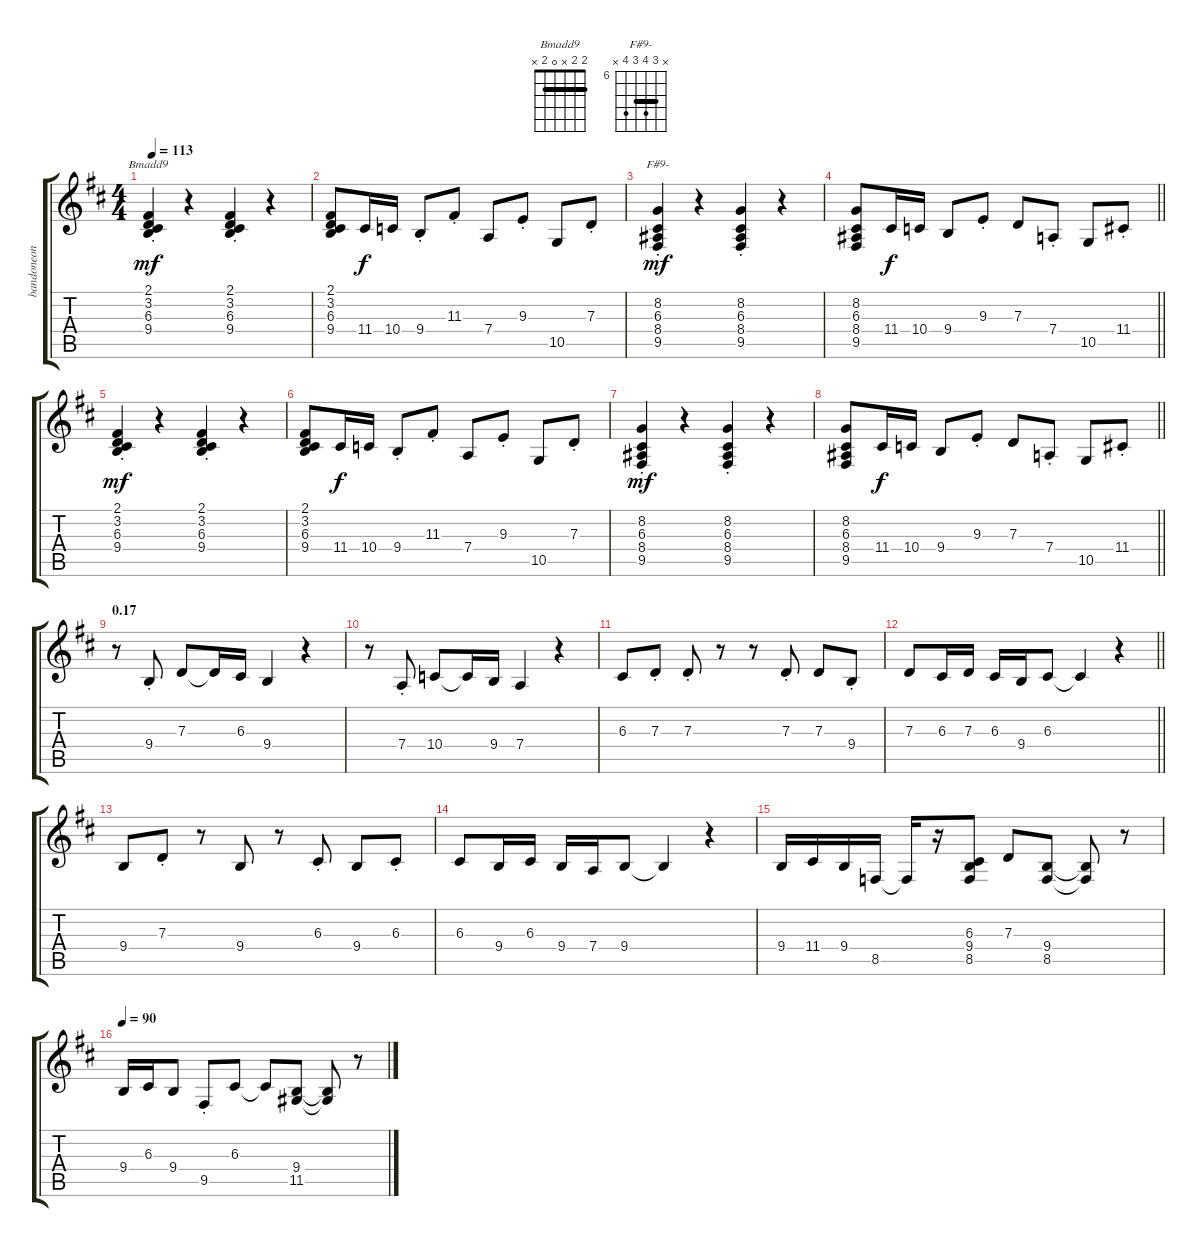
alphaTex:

\track ("bandoneon 2" "bandoneon ") {instrument accordion}
\staff {score tabs}
\tuning (E4 B3 G3 D3 A2 E2) {hide}
\chord ("Bmadd9" 2 2 x 0 2 x) {barre 2}
\chord ("F#9-" x 8 9 8 9 x) {firstfret 6 barre 8}
\ts (4 4)
\tempo 113
\clef g2
\ks d
(2.1{st} 3.2{st} 6.3{st} 9.4{st}).4{ch "Bmadd9" dy mf instrument accordion} r.4 (2.1{st} 3.2{st} 6.3{st} 9.4{st}).4 r.4 |
(2.1 3.2 6.3 9.4).8 11.4.16{dy f} 10.4.16 9.4{st}.8 11.3{st}.8 7.4.8 9.3{st}.8 10.5.8 7.3{st}.8 |
(8.2{st} 6.3{st} 8.4{st} 9.5{st}).4{ch "F#9-" dy mf} r.4 (8.2{st} 6.3{st} 8.4{st} 9.5{st}).4 r.4 |
\barLineRight lightlight
(8.2 6.3 8.4 9.5).8 11.4.16{dy f} 10.4.16 9.4.8 9.3{st}.8 7.3.8 7.4{st}.8 10.5.8 11.4{st}.8 |
(2.1{st} 3.2{st} 6.3{st} 9.4{st}).4{dy mf} r.4 (2.1{st} 3.2{st} 6.3{st} 9.4{st}).4 r.4 |
(2.1 3.2 6.3 9.4).8 11.4.16{dy f} 10.4.16 9.4{st}.8 11.3{st}.8 7.4.8 9.3{st}.8 10.5.8 7.3{st}.8 |
(8.2{st} 6.3{st} 8.4{st} 9.5{st}).4{dy mf} r.4 (8.2{st} 6.3{st} 8.4{st} 9.5{st}).4 r.4 |
\barLineRight lightlight
(8.2 6.3 8.4 9.5).8 11.4.16{dy f} 10.4.16 9.4.8 9.3{st}.8 7.3.8 7.4{st}.8 10.5.8 11.4{st}.8 |
\section ("" "0.17")
r.8 9.4{st}.8 7.3.8 7.3{t}.16 6.3.16 9.4.4 r.4 |
r.8 7.4{st}.8 10.4.8 10.4{t}.16 9.4.16 7.4.4 r.4 |
6.3.8 7.3{st}.8 7.3{st}.8 r.8 r.8 7.3{st}.8 7.3.8 9.4{st}.8 |
\barLineRight lightlight
7.3.8 6.3.16 7.3.16 6.3.16 9.4.16 6.3.8 6.3{t}.4 r.4 |
9.4.8 7.3{st}.8 r.8 9.4.8 r.8 6.3{st}.8 9.4.8 6.3{st}.8 |
6.3.8 9.4.16 6.3.16 9.4.16 7.4.16 9.4.8 9.4{t}.4 r.4 |
9.4.16 11.4.16 9.4.16 8.5.16 8.5{t}.16 r.16 (6.3 9.4 8.5).8 7.3.8 (9.4 8.5).8 (9.4{t} 8.5{t}).8 r.8 |
\tempo 90
9.4.16 6.3.16 9.4.8 9.5{st}.8 6.3.8 6.3{t}.8 (9.4 11.5).8 (9.4{t} 11.5{t}).8 r.8
